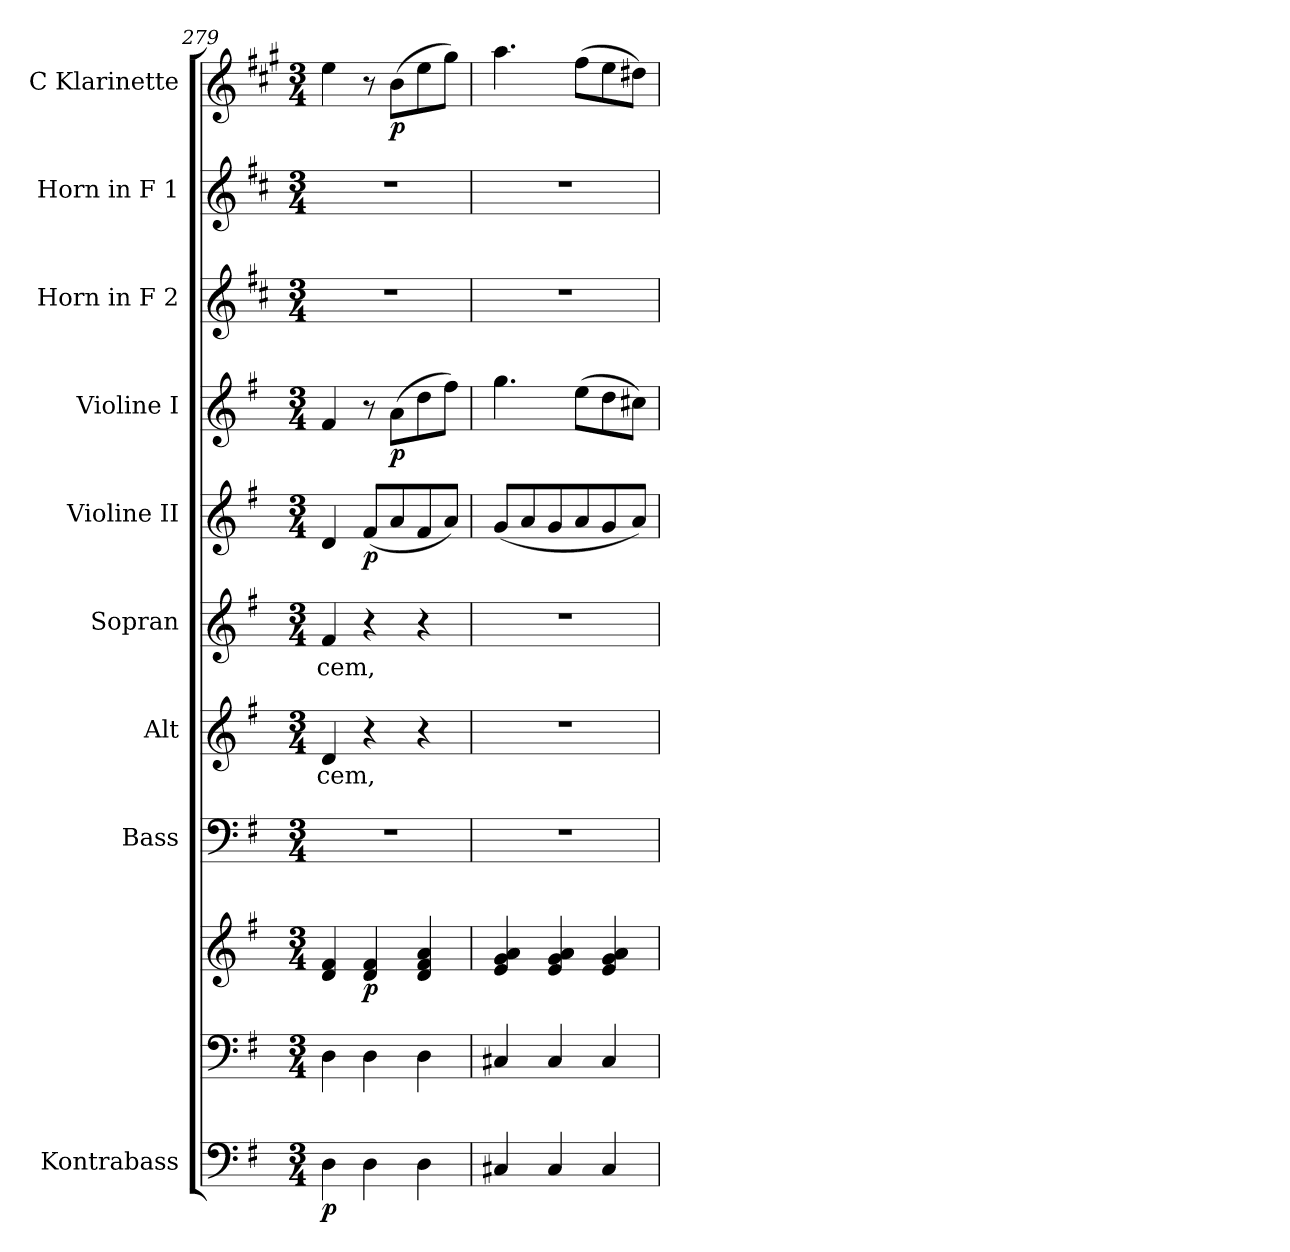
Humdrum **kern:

**kern	**dynam	**kern	**kern	**dynam	**kern	**kern	**text	**kern	**text	**kern	**dynam	**kern	**dynam	**kern	**kern	**kern	**dynam
*part10	*part10	*part9	*part9	*part9	*part8	*part7	*part7	*part6	*part6	*part5	*part5	*part4	*part4	*part3	*part2	*part1	*part1
*staff11	*staff11	*staff10	*staff9	*staff9/10	*staff8	*staff7	*staff7	*staff6	*staff6	*staff5	*staff5	*staff4	*staff4	*staff3	*staff2	*staff1	*staff1
*I"Kontrabass	*	*	*	*	*I"Bass	*I"Alt	*	*I"Sopran	*	*I"Violine II	*	*I"Violine I	*	*I"Horn in F 2	*I"Horn in F 1	*I"C Klarinette	*
*I'Kb.	*	*	*	*	*I'B.	*I'A.	*	*I'S.	*	*I'Vl. II	*	*I'Vl. I	*	*	*	*I'Kl.	*
*clefF4	*	*clefF4	*clefG2	*	*clefF4	*clefG2	*	*clefG2	*	*clefG2	*	*clefG2	*	*clefG2	*clefG2	*clefG2	*
*ITrd7c12	*	*	*	*	*	*	*	*	*	*	*	*	*	*ITrd4c7	*ITrd4c7	*ITrd1c2	*
*k[f#]	*	*k[f#]	*k[f#]	*	*k[f#]	*k[f#]	*	*k[f#]	*	*k[f#]	*	*k[f#]	*	*k[f#]	*k[f#]	*k[f#]	*
*G:	*	*G:	*G:	*	*G:	*G:	*	*G:	*	*G:	*	*G:	*	*G:	*G:	*G:	*
*M3/4	*	*M3/4	*M3/4	*	*M3/4	*M3/4	*	*M3/4	*	*M3/4	*	*M3/4	*	*M3/4	*M3/4	*M3/4	*
=279	=279	=279	=279	=279	=279	=279	=279	=279	=279	=279	=279	=279	=279	=279	=279	=279	=279
!	!LO:DY:b	!	!	!	!	!	!LO:LY:b	!	!LO:LY:b	!	!	!	!	!	!	!	!
4DD\	p	4D\	4d/ 4f#/	.	2.r	4d/	-cem,	4f#/	-cem,	4d/	.	4f#/	.	2.r	2.r	4dd\	.
!	!	!	!	!LO:DY:b	!	!	!	!	!	!	!LO:DY:b	!	!	!	!	!	!
4DD\	.	4D\	4d/ 4f#/	p	.	4r	.	4r	.	(<8f#/L	p	8r	.	.	.	8r	.
!	!	!	!	!	!	!	!	!	!	!	!	!	!LO:DY:b	!	!	!	!LO:DY:b
.	.	.	.	.	.	.	.	.	.	8a/	.	(>8a\L	p	.	.	(>8a\L	p
4DD\	.	4D\	4d/ 4f#/ 4a/	.	.	4r	.	4r	.	8f#/	.	8dd\	.	.	.	8dd\	.
.	.	.	.	.	.	.	.	.	.	8a/J)	.	8ff#\J)	.	.	.	8ff#\J)	.
=280	=280	=280	=280	=280	=280	=280	=280	=280	=280	=280	=280	=280	=280	=280	=280	=280	=280
4CC#X/	.	4C#X/	4e/ 4g/ 4a/	.	2.r	2.r	.	2.r	.	(<8g/L	.	4.gg\	.	2.r	2.r	4.gg\	.
.	.	.	.	.	.	.	.	.	.	8a/	.	.	.	.	.	.	.
4CC#/	.	4C#/	4e/ 4g/ 4a/	.	.	.	.	.	.	8g/	.	.	.	.	.	.	.
.	.	.	.	.	.	.	.	.	.	8a/	.	(>8ee\L	.	.	.	(>8ee\L	.
4CC#/	.	4C#/	4e/ 4g/ 4a/	.	.	.	.	.	.	8g/	.	8dd\	.	.	.	8dd\	.
.	.	.	.	.	.	.	.	.	.	8a/J)	.	8cc#X\J)	.	.	.	8cc#X\J)	.
=	=	=	=	=	=	=	=	=	=	=	=	=	=	=	=	=	=
*-	*-	*-	*-	*-	*-	*-	*-	*-	*-	*-	*-	*-	*-	*-	*-	*-	*-
